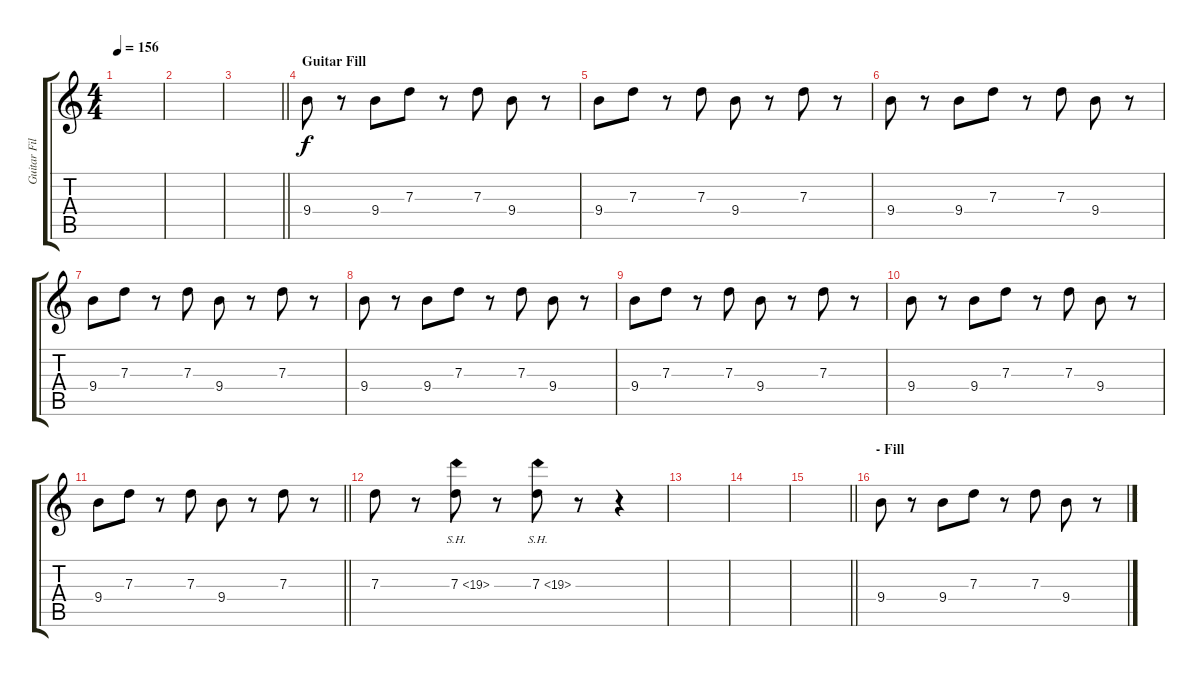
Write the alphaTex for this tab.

\track ("Guitar Fills/Harmonies" "Guitar Fil") {instrument distortionguitar}
\staff {score tabs}
\tuning (E4 B3 G3 D3 A2 E2) {hide}
\ts (4 4)
\tempo 156
\clef g2
\ks c
|
|
\barLineRight lightlight
|
\section ("" "Guitar Fill")
9.4.8 r.8 9.4.8 7.3.8 r.8 7.3.8 9.4.8 r.8 |
9.4.8 7.3.8 r.8 7.3.8 9.4.8 r.8 7.3.8 r.8 |
9.4.8 r.8 9.4.8 7.3.8 r.8 7.3.8 9.4.8 r.8 |
9.4.8 7.3.8 r.8 7.3.8 9.4.8 r.8 7.3.8 r.8 |
9.4.8 r.8 9.4.8 7.3.8 r.8 7.3.8 9.4.8 r.8 |
9.4.8 7.3.8 r.8 7.3.8 9.4.8 r.8 7.3.8 r.8 |
9.4.8 r.8 9.4.8 7.3.8 r.8 7.3.8 9.4.8 r.8 |
\barLineRight lightlight
9.4.8 7.3.8 r.8 7.3.8 9.4.8 r.8 7.3.8 r.8 |
\section ("" "")
7.3.8 r.8 7.3{sh 12}.8 r.8 7.3{sh 12}.8 r.8 r.4 |
|
|
\barLineRight lightlight
|
\section ("" "- Fill")
9.4.8 r.8 9.4.8 7.3.8 r.8 7.3.8 9.4.8 r.8
